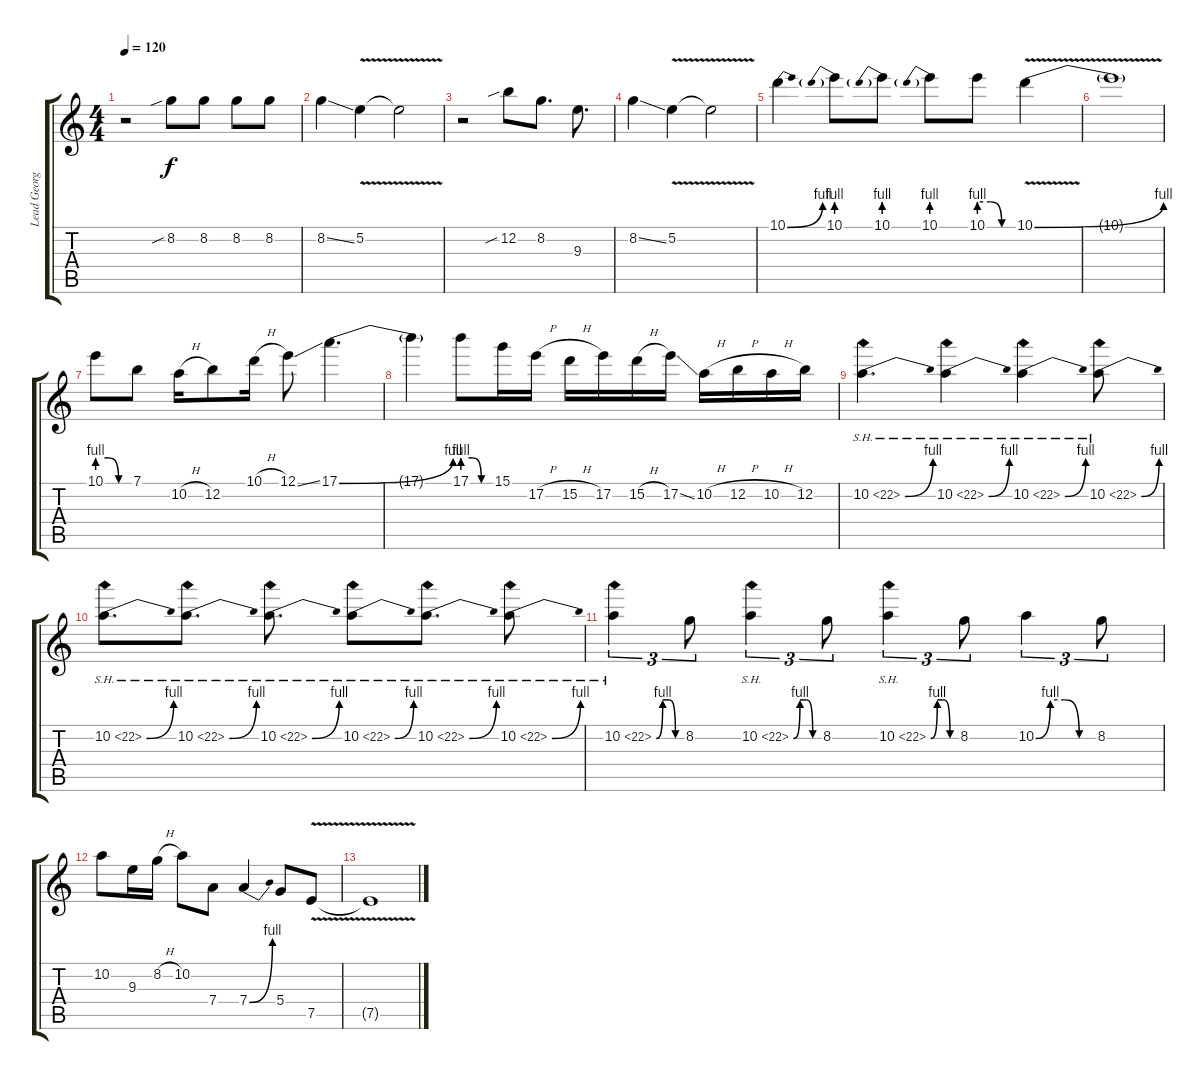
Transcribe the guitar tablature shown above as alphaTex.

\track ("Lead George" "Lead Georg") {instrument distortionguitar}
\staff {score tabs}
\tuning (E4 B3 G3 D3 A2 E2) {hide}
\ts (4 4)
\tempo 120
\clef g2
\ks c
r.2{dy f} 8.2{sib}.8 8.2.8 8.2.8 8.2.8 |
8.2{ss}.4 5.2{v}.4 5.2{t}.2 |
r.2 12.2{sib}.8 8.2.8{d} 9.3.8{d} |
8.2{ss}.4 5.2{v}.4 5.2{t}.2 |
10.1{be (bend 0 0 60 4)}.4{volume 12} 10.1{be (prebend 0 4 60 4)}.8 10.1{be (prebend 0 4 60 4)}.8 10.1{be (prebend 0 4 60 4)}.8 10.1{be (custom 0 4 20 4 40 0 60 0)}.8 10.1{be (bend 0 0 60 4) v}.4 |
10.1{t}.1{volume 12} |
10.1{be (custom 0 4 20 4 40 0 60 0)}.8{volume 13} 7.1.8 10.2{h}.16 12.2.8 10.1{h}.16 12.1{ss}.8 17.1{be (bend 0 0 60 4)}.4{d} |
17.1{t}.4{volume 11} 17.1{be (custom 0 4 20 4 40 0 60 0)}.8 15.1.16 17.2{h}.16 15.2{h}.16 17.2.16 15.2{h}.16 17.2{ss}.16 10.2{h}.16 12.2{h}.16 10.2{h}.16 12.2.16 |
10.2{be (bend 0 0 60 4) sh 12}.4{d volume 10} 10.2{be (bend 0 0 60 4) sh 12}.4 10.2{be (bend 0 0 60 4) sh 12}.4 10.2{be (bend 0 0 60 4) sh 12}.8 |
10.2{be (bend 0 0 60 4) sh 12}.8{d volume 10} 10.2{be (bend 0 0 60 4) sh 12}.8{d} 10.2{be (bend 0 0 60 4) sh 12}.8{d} 10.2{be (bend 0 0 60 4) sh 12}.8 10.2{be (bend 0 0 60 4) sh 12}.8{d} 10.2{be (bend 0 0 60 4) sh 12}.8 |
10.2{be (custom 0 0 15 4 30 4 45 0 60 0) sh 12}.4{tu (3 2) volume 9} 8.2.8{tu (3 2)} 10.2{be (custom 0 0 15 4 30 4 45 0 60 0) sh 12}.4{tu (3 2)} 8.2.8{tu (3 2)} 10.2{be (custom 0 0 15 4 30 4 45 0 60 0) sh 12}.4{tu (3 2)} 8.2.8{tu (3 2)} 10.2{be (custom 0 0 15 4 30 4 45 0 60 0)}.4{tu (3 2)} 8.2.8{tu (3 2)} |
10.2.8{volume 9} 9.3.16 8.2{h}.16 10.2.8 7.4.8 7.4{be (bend 0 0 60 4)}.4 5.4.8 7.5{v}.8 |
7.5{t}.1{volume 8}
